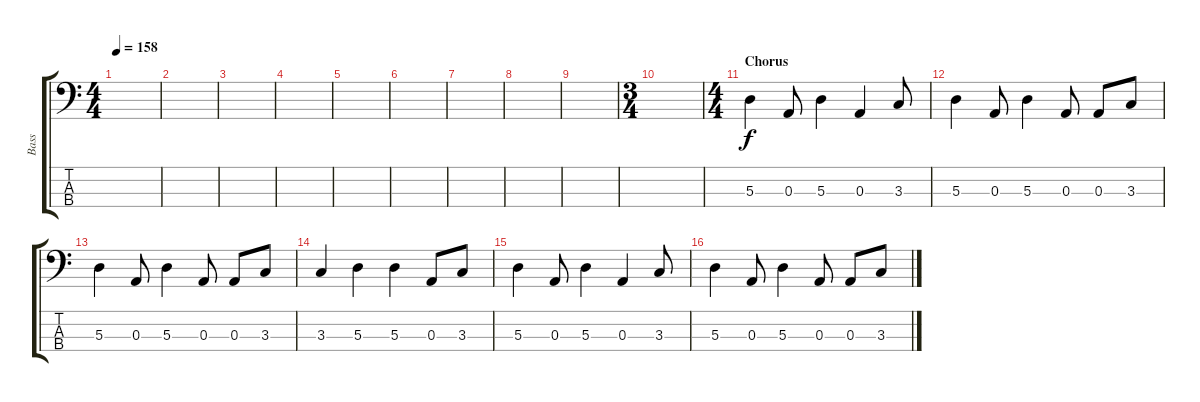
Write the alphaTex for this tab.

\track ("Bass" "Bass") {instrument electricbassfinger}
\staff {score tabs}
\tuning (G2 D2 A1 D1) {hide}
\ts (4 4)
\tempo 158
\clef f4
\ks c
|
|
|
|
|
|
|
|
|
\ts (3 4)
|
\ts (4 4)
\section ("" "Chorus")
5.3.4 0.3.8 5.3.4 0.3.4 3.3.8 |
5.3.4 0.3.8 5.3.4 0.3.8 0.3.8 3.3.8 |
5.3.4 0.3.8 5.3.4 0.3.8 0.3.8 3.3.8 |
3.3.4 5.3.4 5.3.4 0.3.8 3.3.8 |
5.3.4 0.3.8 5.3.4 0.3.4 3.3.8 |
5.3.4 0.3.8 5.3.4 0.3.8 0.3.8 3.3.8
